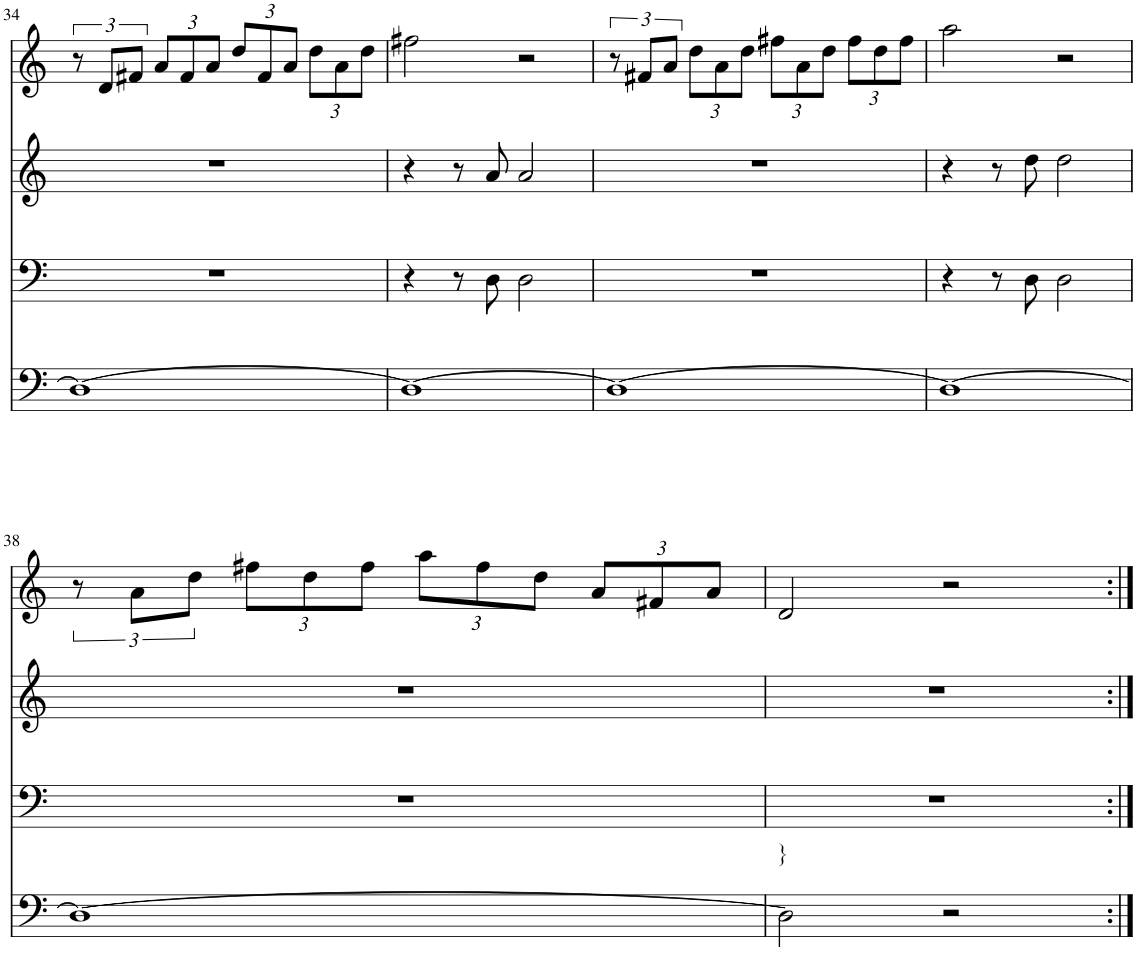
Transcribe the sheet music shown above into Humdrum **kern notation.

**kern	**kern	**kern	**kern
*part4	*part3	*part2	*part1
*staff4	*staff3	*staff2	*staff1
*I"violn	*I"violn	*I"cello	*I"organ
!!LO:PB:g=z
*clefF4	*clefF4	*clefG2	*clefG2
*k[]	*k[]	*k[]	*k[]
*M4/4	*M4/4	*M4/4	*M4/4
*met(c)	*met(c)	*met(c)	*met(c)
=34	=34	=34	=34
1D_	1r	1r	12r
.	.	.	12d/L
.	.	.	12f#X/J
*	*	*	*Xbrackettup
.	.	.	12a/L
.	.	.	12f#/
.	.	.	12a/J
.	.	.	12dd/L
.	.	.	12f#/
.	.	.	12a/J
.	.	.	12dd\L
.	.	.	12a\
.	.	.	12dd\J
=35	=35	=35	=35
1D_	4r	4r	2ff#X\
.	8r	8r	.
.	8D\	8a/	.
.	2D\	2a/	2r
=36	=36	=36	=36
*	*	*	*brackettup
1D_	1r	1r	12r
.	.	.	12f#X/L
.	.	.	12a/J
*	*	*	*Xbrackettup
.	.	.	12dd\L
.	.	.	12a\
.	.	.	12dd\J
.	.	.	12ff#X\L
.	.	.	12a\
.	.	.	12dd\J
.	.	.	12ff#\L
.	.	.	12dd\
.	.	.	12ff#\J
=37	=37	=37	=37
1D_	4r	4r	2aa\
.	8r	8r	.
.	8D\	8dd\	.
.	2D\	2dd\	2r
!!LO:LB:g=z
=38	=38	=38	=38
*	*	*	*brackettup
1D_	1r	1r	12r
.	.	.	12a\L
.	.	.	12dd\J
*	*	*	*Xbrackettup
.	.	.	12ff#X\L
.	.	.	12dd\
.	.	.	12ff#\J
.	.	.	12aa\L
.	.	.	12ff#\
.	.	.	12dd\J
.	.	.	12a/L
.	.	.	12f#X/
.	.	.	12a/J
=39	=39	=39	=39
!	!LO:TX:b:t=}	!	!
2D\]	1r	1r	2d/
2r	.	.	2r
=:|!	=:|!	=:|!	=:|!
*-	*-	*-	*-
